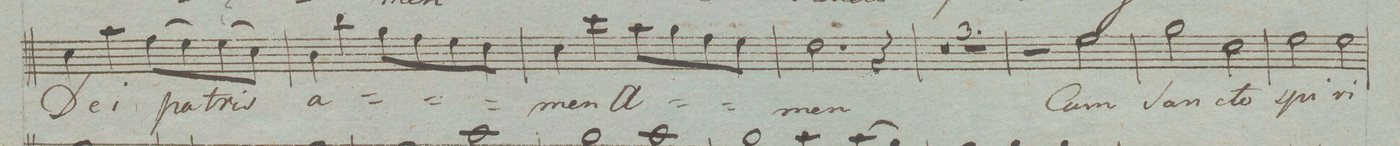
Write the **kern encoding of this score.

**kern	**text	**dynam
*I"Baſso. Tutti._ i Solo	*	*
*clefF4	*	*
*k[]	*	*
*met(c)	*	*
*M4/4	*	*
4E\	De-	.
4c\	-i	.
(>8A\L	.	.
8G\)	pa-	.
(>8G\	-tris	.
8E\J)	.	.
=106	=106	=106
4D\	a-	.
4d\	.	.
8B\L	.	.
8A\	.	.
8G\	.	.
8F\J	.	.
=107	=107	=107
4E\	-men	.
4e\	a-	.
8c\L	.	.
8B\	.	.
8A\	.	.
8G\J	.	.
=108	=108	=108
2.F\	-men	.
4r	.	.
=109	=109	=109
0r	.	.
=110	=110	=110
=111	=111	=111
1r	.	.
=112	=112	=112
2r	.	.
2G\	-Cum	.
=113	=113	=113
2B\	ſan-	.
2E\	-cto	.
=114	=114	=114
2G\	ſpi-	.
2G\	-ri-	.
=115	=115	=115
*-	*-	*-
